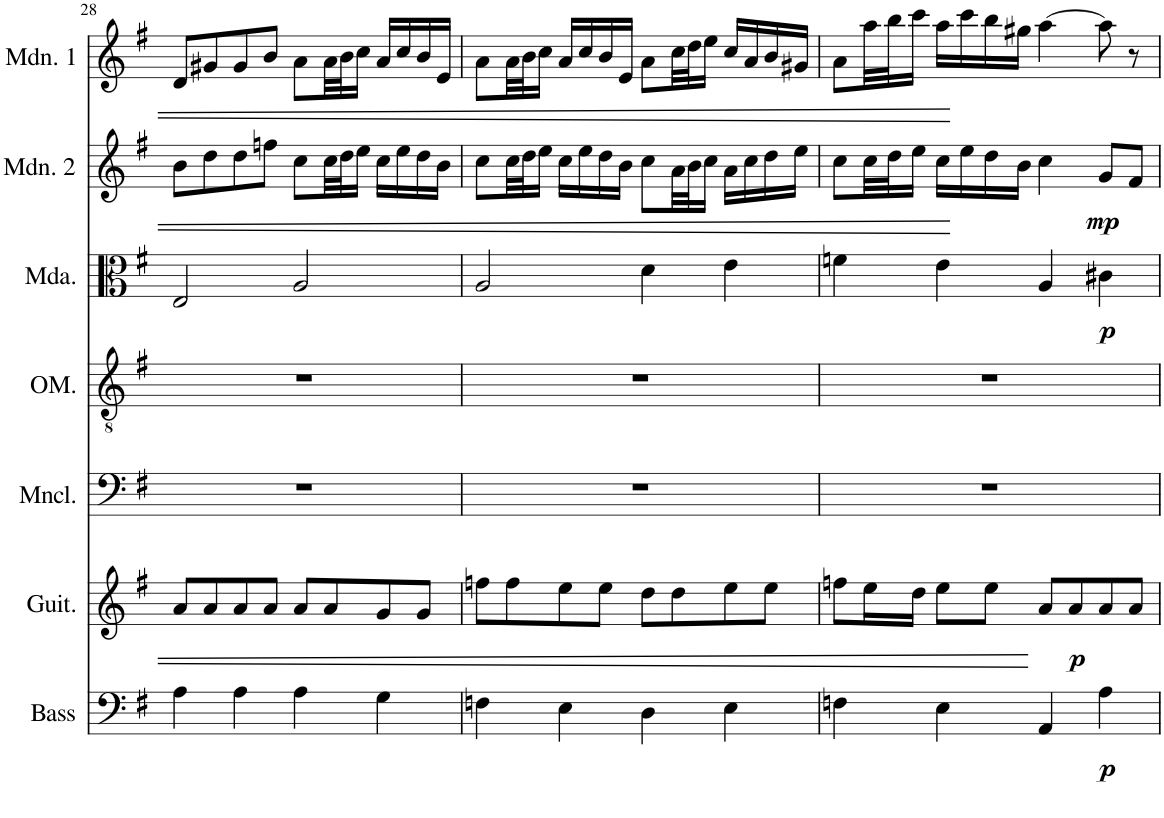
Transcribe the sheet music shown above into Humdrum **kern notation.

**kern	**dynam	**kern	**dynam	**kern	**kern	**kern	**dynam	**kern	**dynam	**kern
*part7	*part7	*part6	*part6	*part5	*part4	*part3	*part3	*part2	*part2	*part1
*staff7	*staff7	*staff6	*staff6	*staff5	*staff4	*staff3	*staff3	*staff2	*staff2	*staff1
*I"Acoustic Bass	*	*I"Guitar	*	*I"Mandocello	*I"Octave Mandolin	*I"Mandola	*	*I"Mandolin 2	*	*I"Mandolin 1
*I'Bass	*	*I'Guit.	*	*I'Mncl.	*I'OM.	*I'Mda.	*	*I'Mdn. 2	*	*I'Mdn. 1
!!LO:PB:g=z
*clefF4	*	*clefG2	*	*clefF4	*clefGv2	*clefC3	*	*clefG2	*	*clefG2
*Trd7c12	*	*Trd7c12	*	*	*	*	*	*	*	*
*k[f#]	*	*k[f#]	*	*k[f#]	*k[f#]	*k[f#]	*	*k[f#]	*	*k[f#]
*M4/4	*	*M4/4	*	*M4/4	*M4/4	*M4/4	*	*M4/4	*	*M4/4
=28	=28	=28	=28	=28	=28	=28	=28	=28	=28	=28
4A\	.	8a/L	.	1r	1r	2E/	.	8b\L	.	8d/L
.	.	8a/	.	.	.	.	.	8dd\	.	8g#X/
4A\	.	8a/	.	.	.	.	.	8dd\	.	8g#/
.	.	8a/J	.	.	.	.	.	8ffn\J	.	8b/J
4A\	.	8a/L	.	.	.	2A/	.	8cc\L	.	8a\L
.	.	8a/	.	.	.	.	.	32cc\LL	.	32a\LL
.	.	.	.	.	.	.	.	32dd\J	.	32b\J
.	.	.	.	.	.	.	.	16ee\JJ	.	16cc\JJ
4G\	.	8g/	.	.	.	.	.	16cc\LL	.	16a/LL
.	.	.	.	.	.	.	.	16ee\	.	16cc/
.	.	8g/J	.	.	.	.	.	16dd\	.	16b/
.	.	.	.	.	.	.	.	16b\JJ	.	16e/JJ
=29	=29	=29	=29	=29	=29	=29	=29	=29	=29	=29
4Fn\	.	8ffn\L	.	1r	1r	2A/	.	8cc\L	.	8a\L
.	.	8ff\	.	.	.	.	.	32cc\LL	.	32a\LL
.	.	.	.	.	.	.	.	32dd\J	.	32b\J
.	.	.	.	.	.	.	.	16ee\JJ	.	16cc\JJ
4E\	.	8ee\	.	.	.	.	.	16cc\LL	.	16a/LL
.	.	.	.	.	.	.	.	16ee\	.	16cc/
.	.	8ee\J	.	.	.	.	.	16dd\	.	16b/
.	.	.	.	.	.	.	.	16b\JJ	.	16e/JJ
4D\	.	8dd\L	.	.	.	4d\	.	8cc\L	.	8a\L
.	.	8dd\	.	.	.	.	.	32a\LL	.	32cc\LL
.	.	.	.	.	.	.	.	32b\J	.	32dd\J
.	.	.	.	.	.	.	.	16cc\JJ	.	16ee\JJ
4E\	.	8ee\	.	.	.	4e\	.	16a\LL	.	16cc/LL
.	.	.	.	.	.	.	.	16cc\	.	16a/
.	.	8ee\J	.	.	.	.	.	16dd\	.	16b/
.	.	.	.	.	.	.	.	16ee\JJ	.	16g#X/JJ
=30	=30	=30	=30	=30	=30	=30	=30	=30	=30	=30
4Fn\	.	8ffn\L	.	1r	1r	4fn\	.	8cc\L	.	8a\L
.	.	16ee\L	.	.	.	.	.	32cc\LL	.	32aa\LL
.	.	.	.	.	.	.	.	32dd\J	.	32bb\J
.	.	16dd\JJ	.	.	.	.	.	16ee\JJ	.	16ccc\JJ
4E\	.	8ee\L	.	.	.	4e\	.	16cc\LL	.	16aa\LL
.	.	.	.	.	.	.	.	16ee\	.	16ccc\
.	.	8ee\J	.	.	.	.	.	16dd\	.	16bb\
.	.	.	.	.	.	.	.	16b\JJ	.	16gg#X\JJ
4AA/	.	8a/L	.	.	.	4A/	.	4cc\	.	[4aa\
!	!	!	!LO:DY:b	!	!	!	!	!	!	!
.	.	8a/	p	.	.	.	.	.	.	.
!	!LO:DY:b	!	!	!	!	!	!LO:DY:b	!	!LO:DY:b	!
4A\	p	8a/	.	.	.	4c#X\	p	8g/L	mp	8aa\]
.	.	8a/J	.	.	.	.	.	8f#/J	.	8r
=	=	=	=	=	=	=	=	=	=	=
*-	*-	*-	*-	*-	*-	*-	*-	*-	*-	*-
